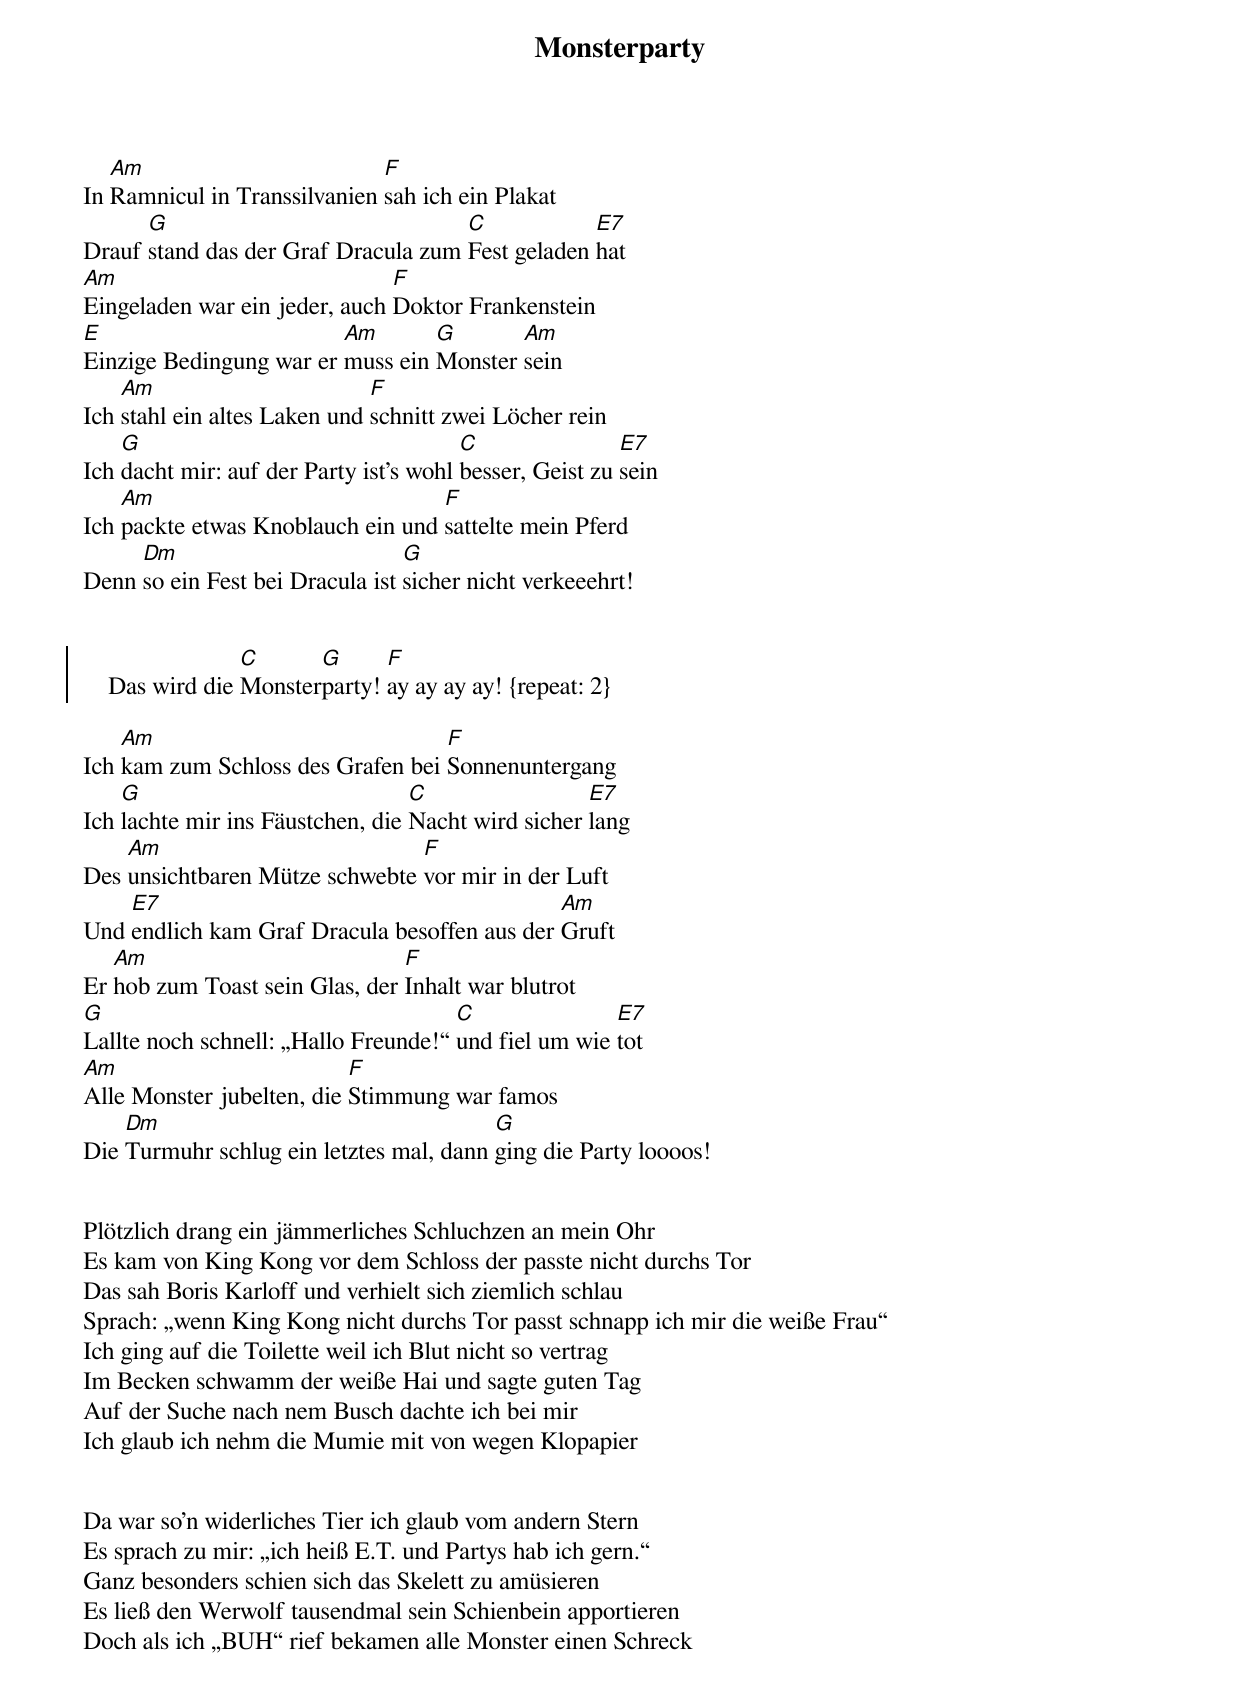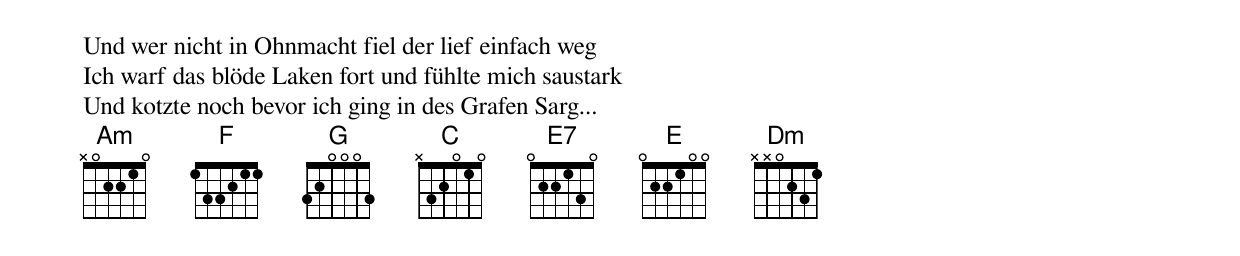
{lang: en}
{title: Monsterparty}
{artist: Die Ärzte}


In [Am]Ramnicul in Transsilvanien [F]sah ich ein Plakat
Drauf [G]stand das der Graf Dracula zum [C]Fest geladen [E7]hat
[Am]Eingeladen war ein jeder, auch [F]Doktor Frankenstein
[E]Einzige Bedingung war er [Am]muss ein [G]Monster [Am]sein
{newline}
Ich [Am]stahl ein altes Laken und [F]schnitt zwei Löcher rein
Ich [G]dacht mir: auf der Party ist's wohl [C]besser, Geist zu [E7]sein
Ich [Am]packte etwas Knoblauch ein und [F]sattelte mein Pferd
Denn [Dm]so ein Fest bei Dracula ist [G]sicher nicht verkeeehrt!


{soc}
    Das wird die [C]Monster[G]party! [F]ay ay ay ay! {repeat: 2}
{eoc}

Ich [Am]kam zum Schloss des Grafen bei [F]Sonnenuntergang
Ich [G]lachte mir ins Fäustchen, die [C]Nacht wird sicher [E7]lang
Des [Am]unsichtbaren Mütze schwebte [F]vor mir in der Luft
Und [E7]endlich kam Graf Dracula besoffen aus der [Am]Gruft
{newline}
Er [Am]hob zum Toast sein Glas, der [F]Inhalt war blutrot
[G]Lallte noch schnell: „Hallo Freunde!“ [C]und fiel um wie [E7]tot
[Am]Alle Monster jubelten, die [F]Stimmung war famos
Die [Dm]Turmuhr schlug ein letztes mal, dann [G]ging die Party loooos!


Plötzlich drang ein jämmerliches Schluchzen an mein Ohr
Es kam von King Kong vor dem Schloss der passte nicht durchs Tor
Das sah Boris Karloff und verhielt sich ziemlich schlau
Sprach: „wenn King Kong nicht durchs Tor passt schnapp ich mir die weiße Frau“
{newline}
Ich ging auf die Toilette weil ich Blut nicht so vertrag
Im Becken schwamm der weiße Hai und sagte guten Tag
Auf der Suche nach nem Busch dachte ich bei mir
Ich glaub ich nehm die Mumie mit von wegen Klopapier


Da war so'n widerliches Tier ich glaub vom andern Stern
Es sprach zu mir: „ich heiß E.T. und Partys hab ich gern.“
Ganz besonders schien sich das Skelett zu amüsieren
Es ließ den Werwolf tausendmal sein Schienbein apportieren
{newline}
Doch als ich „BUH“ rief bekamen alle Monster einen Schreck
Und wer nicht in Ohnmacht fiel der lief einfach weg
Ich warf das blöde Laken fort und fühlte mich saustark
Und kotzte noch bevor ich ging in des Grafen Sarg...
